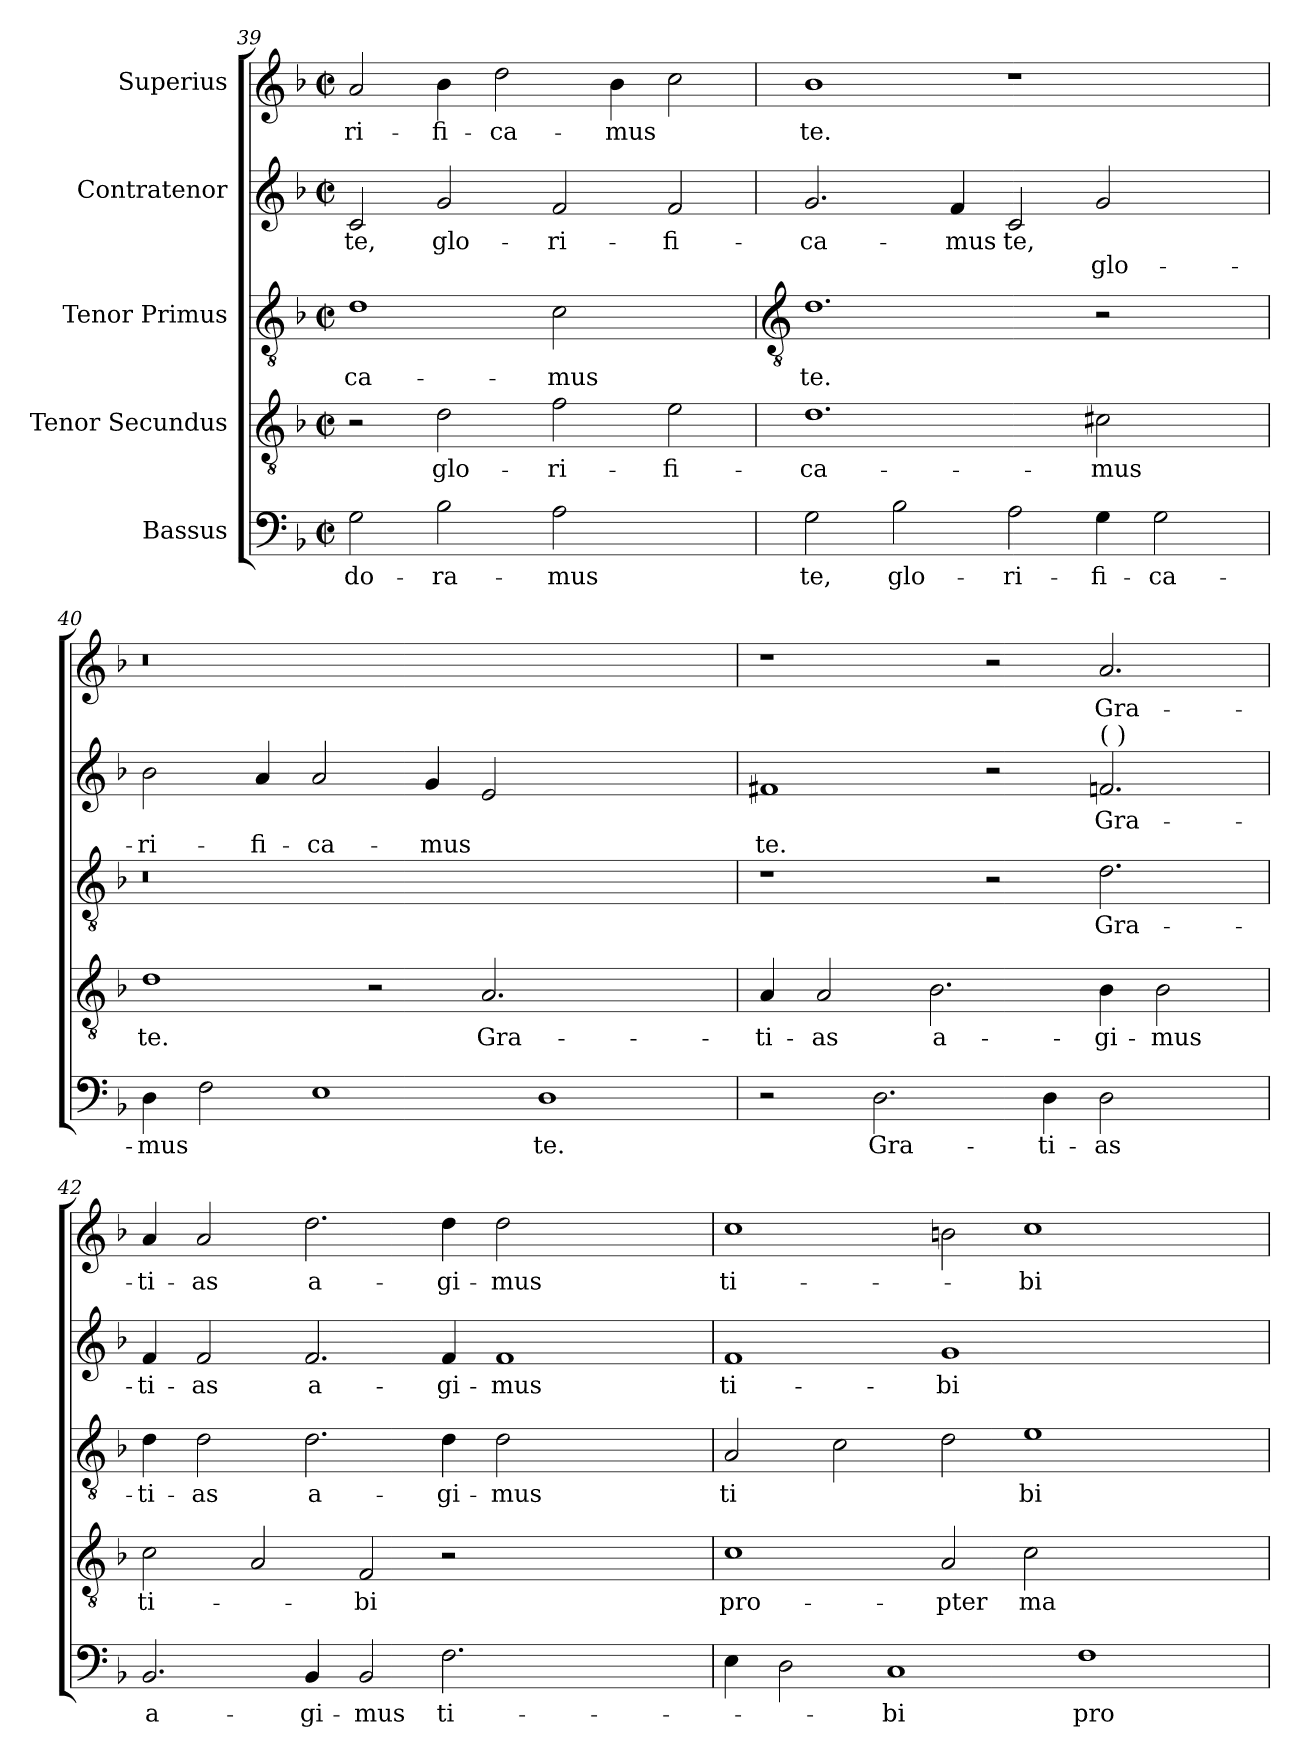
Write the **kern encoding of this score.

**kern	**text	**kern	**text	**kern	**text	**kern	**text	**text	**kern	**text
*part5	*part5	*part4	*part4	*part3	*part3	*part2	*part2	*part2	*part1	*part1
*staff5	*staff5	*staff4	*staff4	*staff3	*staff3	*staff2	*staff2	*staff2	*staff1	*staff1
*I"Bassus	*	*I"Tenor Secundus	*	*I"Tenor Primus	*	*I"Contratenor	*	*	*I"Superius	*
!!LO:LB:g=z
*clefF4	*	*clefGv2	*	*clefGv2	*	*clefG2	*	*	*clefG2	*
*k[b-]	*	*k[b-]	*	*k[b-]	*	*k[b-]	*	*	*k[b-]	*
*F:	*	*F:	*	*F:	*	*F:	*	*	*F:	*
*M4/2	*	*M4/2	*	*M4/2	*	*M4/2	*	*	*M4/2	*
*met(c|)	*	*met(c|)	*	*met(c|)	*	*met(c|)	*	*	*met(c|)	*
=39	=39	=39	=39	=39	=39	=39	=39	=39	=39	=39
!	!LO:LY:b	!	!	!	!LO:LY:b	!	!LO:LY:b	!	!	!LO:LY:b
*	*	*	*	*^	*	*	*	*	*	*
2G	-do-	2r	.	1d	2ryy	-ca-	2c	te,	.	2a	-ri-
!	!LO:LY:b	!	!LO:LY:b	!	!	!	!	!LO:LY:b	!	!	!LO:LY:b
2B-	-ra-	2d	glo-	.	1.ryy	.	2g	glo-	.	4b-	-fi-
!	!	!	!	!	!	!	!	!	!	!	!LO:LY:b
.	.	.	.	.	.	.	.	.	.	2dd	-ca-
!	!LO:LY:b	!	!LO:LY:b	!	!	!LO:LY:b	!	!LO:LY:b	!	!	!
2A	-mus	2f	-ri-	2c	.	-mus	2f	-ri-	.	.	.
!	!	!	!	!	!	!	!	!	!	!	!LO:LY:b
.	.	.	.	.	.	.	.	.	.	4b-	-mus
!	!	!	!LO:LY:b	!	!	!	!	!LO:LY:b	!	!	!
2ryy	.	2e	-fi-	2ryy	.	.	2f	-fi-	.	2cc	.
*	*	*	*	*v	*v	*	*	*	*	*	*
!!LO:LB:g=z
=40	=40	=40	=40	=40	=40	=40	=40	=40	=40	=40
*	*	*	*	*clefGv2	*	*	*	*	*	*
!	!LO:LY:b	!	!LO:LY:b	!	!LO:LY:b	!	!LO:LY:b	!	!	!LO:LY:b
*^	*	*	*	*	*	*	*	*	*	*
2G	1ryy	te,	1.d	-ca-	1.d	te.	2.g	-ca-	.	1b-	te.
!	!	!LO:LY:b	!	!	!	!	!	!	!	!	!
2B-	.	glo-	.	.	.	.	.	.	.	.	.
!	!	!	!	!	!	!	!	!LO:LY:b	!	!	!
.	.	.	.	.	.	.	4f	-mus	.	.	.
!	!	!LO:LY:b	!	!	!	!	!	!LO:LY:b	!	!	!
2A	2ryy	-ri-	.	.	.	.	2c	te,	.	1r	.
!	!	!LO:LY:b	!	!LO:LY:b	!	!	!	!	!LO:LY:b	!	!
4G	4ryy	-fi-	2c#X	-mus	2r	.	2g	.	glo-	.	.
!	!	!LO:LY:b	!	!	!	!	!	!	!	!	!
2G	4ryy	-ca-	.	.	.	.	.	.	.	.	.
.	4ryy	.	4ryy	.	4ryy	.	4ryy	.	.	4ryy	.
=40A	=40A	=40A	=40A	=40A	=40A	=40A	=40A	=40A	=40A	=40A	=40A
!	!	!LO:LY:b	!	!LO:LY:b	!	!	!	!	!LO:LY:b	!	!
4D	0ryy	-mus	1d	te.	0r	.	2b-	.	-ri-	0r	.
2F	.	.	.	.	.	.	.	.	.	.	.
!	!	!	!	!	!	!	!	!	!LO:LY:b	!	!
.	.	.	.	.	.	.	4a	.	-fi-	.	.
!	!	!	!	!	!	!	!	!	!LO:LY:b	!	!
1E	.	.	.	.	.	.	2a	.	-ca-	.	.
.	.	.	2r	.	.	.	.	.	.	.	.
!	!	!	!	!	!	!	!	!	!LO:LY:b	!	!
.	.	.	.	.	.	.	4g	.	-mus	.	.
!	!	!	!	!LO:LY:b	!	!	!	!	!	!	!
.	.	.	2.A	Gra-	.	.	2e	.	.	.	.
!	!	!LO:LY:b	!	!	!	!	!	!	!	!	!
1D	.	te.	.	.	.	.	.	.	.	.	.
.	2.ryy	.	.	.	2.ryy	.	2.ryy	.	.	2.ryy	.
.	.	.	2ryy	.	.	.	.	.	.	.	.
=41A	=41A	=41A	=41A	=41A	=41A	=41A	=41A	=41A	=41A	=41A	=41A
!	!	!	!	!LO:LY:b	!	!	!	!	!LO:LY:b	!	!
2r	1ryy	.	4A	-ti-	1r	.	1f#X	.	te.	1r	.
!	!	!	!	!LO:LY:b	!	!	!	!	!	!	!
.	.	.	2A	-as	.	.	.	.	.	.	.
!	!	!LO:LY:b	!	!	!	!	!	!	!	!	!
2.D	.	Gra-	.	.	.	.	.	.	.	.	.
!	!	!	!	!LO:LY:b	!	!	!	!	!	!	!
.	.	.	2.B-	a-	.	.	.	.	.	.	.
.	2ryy	.	.	.	2r	.	2r	.	.	2r	.
!	!	!LO:LY:b	!	!	!	!	!	!	!	!	!
4D	.	-ti-	.	.	.	.	.	.	.	.	.
!	!	!	!	!	!	!	!LO:TX:a:t=(  )	!	!	!	!
!	!	!LO:LY:b	!	!LO:LY:b	!	!LO:LY:b	!	!LO:LY:b	!	!	!LO:LY:b
2D	2ryy	-as	4B-	-gi-	2.d	Gra-	2.f	Gra-	.	2.a	Gra-
!	!	!	!	!LO:LY:b	!	!	!	!	!	!	!
.	.	.	2B-	-mus	.	.	.	.	.	.	.
4ryy	4ryy	.	.	.	.	.	.	.	.	.	.
=42A	=42A	=42A	=42A	=42A	=42A	=42A	=42A	=42A	=42A	=42A	=42A
!	!	!LO:LY:b	!	!LO:LY:b	!	!LO:LY:b	!	!LO:LY:b	!	!	!LO:LY:b
2.BB-	2ryy	a-	2c	ti-	4d	-ti-	4f	-ti-	.	4a	-ti-
!	!	!	!	!	!	!LO:LY:b	!	!LO:LY:b	!	!	!LO:LY:b
.	.	.	.	.	2d	-as	2f	-as	.	2a	-as
.	1ryy	.	2A	.	.	.	.	.	.	.	.
!	!	!LO:LY:b	!	!	!	!LO:LY:b	!	!LO:LY:b	!	!	!LO:LY:b
4BB-	.	-gi-	.	.	2.d	a-	2.f	a-	.	2.dd	a-
!	!	!LO:LY:b	!	!LO:LY:b	!	!	!	!	!	!	!
2BB-	.	-mus	2F	-bi	.	.	.	.	.	.	.
!	!	!LO:LY:b	!	!	!	!LO:LY:b	!	!LO:LY:b	!	!	!LO:LY:b
2.F	1ryy	ti-	2r	.	4d	-gi-	4f	-gi-	.	4dd	-gi-
!	!	!	!	!	!	!LO:LY:b	!	!LO:LY:b	!	!	!LO:LY:b
.	.	.	.	.	2d	-mus	1f	-mus	.	2dd	-mus
.	.	.	2.ryy	.	.	.	.	.	.	.	.
2ryy	.	.	.	.	2ryy	.	.	.	.	2ryy	.
.	4ryy	.	.	.	.	.	.	.	.	.	.
=43A	=43A	=43A	=43A	=43A	=43A	=43A	=43A	=43A	=43A	=43A	=43A
!	!	!	!	!LO:LY:b	!	!LO:LY:b	!	!LO:LY:b	!	!	!LO:LY:b
4E	1ryy	.	1c	pro-	2A	ti	1f	ti-	.	1cc	ti-
2D	.	.	.	.	.	.	.	.	.	.	.
.	.	.	.	.	2c	.	.	.	.	.	.
!	!	!LO:LY:b	!	!	!	!	!	!	!	!	!
1C	.	-bi	.	.	.	.	.	.	.	.	.
!	!	!	!	!LO:LY:b	!	!	!	!LO:LY:b	!	!	!
.	1..ryy	.	2A	-pter	2d	.	1g	-bi	.	2bn	.
!	!	!	!	!LO:LY:b	!	!LO:LY:b	!	!	!	!	!LO:LY:b
.	.	.	2c	ma-	1e	bi	.	.	.	1cc	-bi
!	!	!LO:LY:b	!	!	!	!	!	!	!	!	!
1F	.	pro-	.	.	.	.	.	.	.	.	.
.	.	.	2.ryy	.	.	.	2.ryy	.	.	.	.
.	.	.	.	.	4ryy	.	.	.	.	4ryy	.
*v	*v	*	*	*	*	*	*	*	*	*	*
=	=	=	=	=	=	=	=	=	=	=
*-	*-	*-	*-	*-	*-	*-	*-	*-	*-	*-
